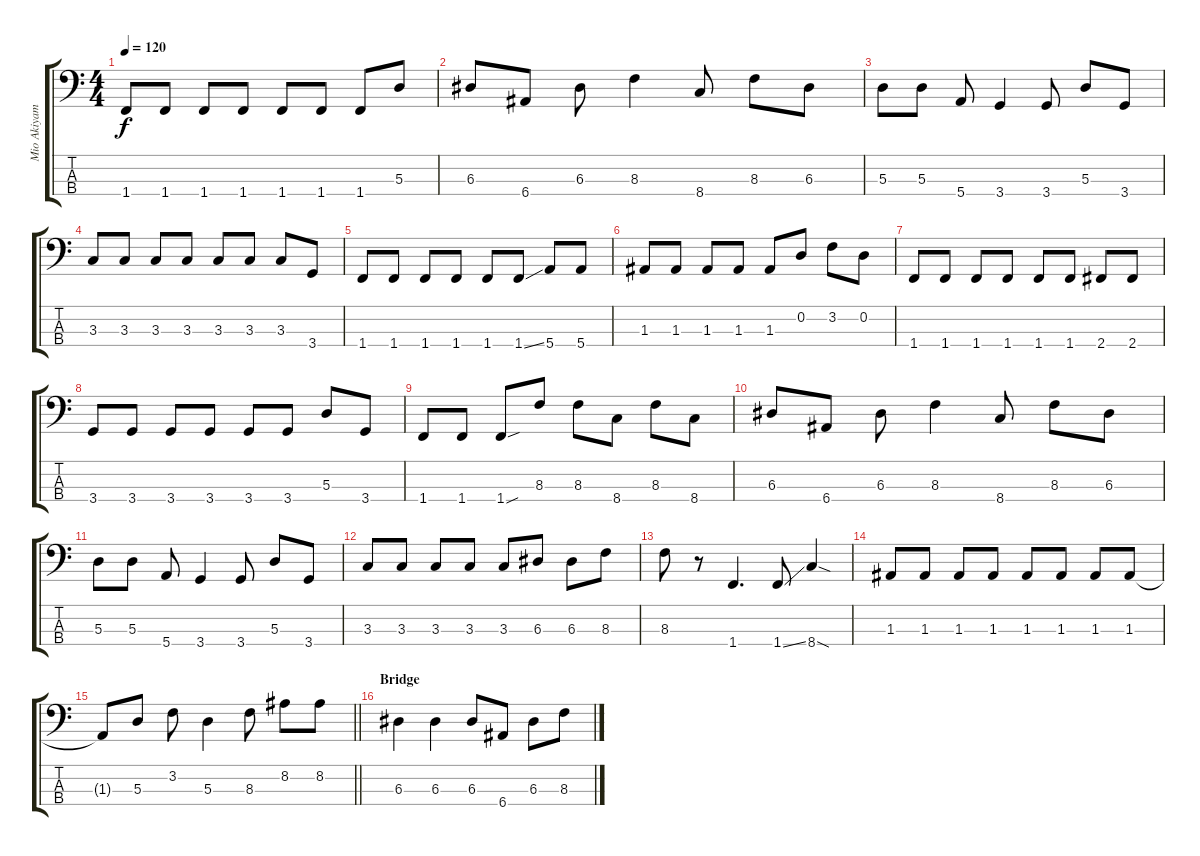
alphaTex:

\track ("Mio Akiyama" "Mio Akiyam") {instrument electricbassfinger}
\staff {score tabs}
\tuning (G2 D2 A1 E1) {hide}
\ts (4 4)
\tempo 120
\clef f4
\ks c
1.4.8{dy f} 1.4.8 1.4.8 1.4.8 1.4.8 1.4.8 1.4.8 5.3.8 |
6.3.8 6.4.8 6.3.8 8.3.4 8.4.8 8.3.8 6.3.8 |
5.3.8 5.3.8 5.4.8 3.4.4 3.4.8 5.3.8 3.4.8 |
3.3.8 3.3.8 3.3.8 3.3.8 3.3.8 3.3.8 3.3.8 3.4.8 |
1.4.8 1.4.8 1.4.8 1.4.8 1.4.8 1.4{ss}.8 5.4.8 5.4.8 |
1.3.8 1.3.8 1.3.8 1.3.8 1.3.8 0.2.8 3.2.8 0.2.8 |
1.4.8 1.4.8 1.4.8 1.4.8 1.4.8 1.4.8 2.4.8 2.4.8 |
3.4.8 3.4.8 3.4.8 3.4.8 3.4.8 3.4.8 5.3.8 3.4.8 |
1.4.8 1.4.8 1.4{sou}.8 8.3.8 8.3.8 8.4.8 8.3.8 8.4.8 |
6.3.8 6.4.8 6.3.8 8.3.4 8.4.8 8.3.8 6.3.8 |
5.3.8 5.3.8 5.4.8 3.4.4 3.4.8 5.3.8 3.4.8 |
3.3.8 3.3.8 3.3.8 3.3.8 3.3.8 6.3.8 6.3.8 8.3.8 |
8.3.8 r.8 1.4.4{d} 1.4{ss}.8 8.4{sod}.4 |
1.3.8 1.3.8 1.3.8 1.3.8 1.3.8 1.3.8 1.3.8 1.3.8 |
\barLineRight lightlight
1.3{t}.8 5.3.8 3.2.8 5.3.4 8.3.8 8.2.8 8.2.8 |
\section ("" "Bridge")
6.3.4 6.3.4 6.3.8 6.4.8 6.3.8 8.3.8
